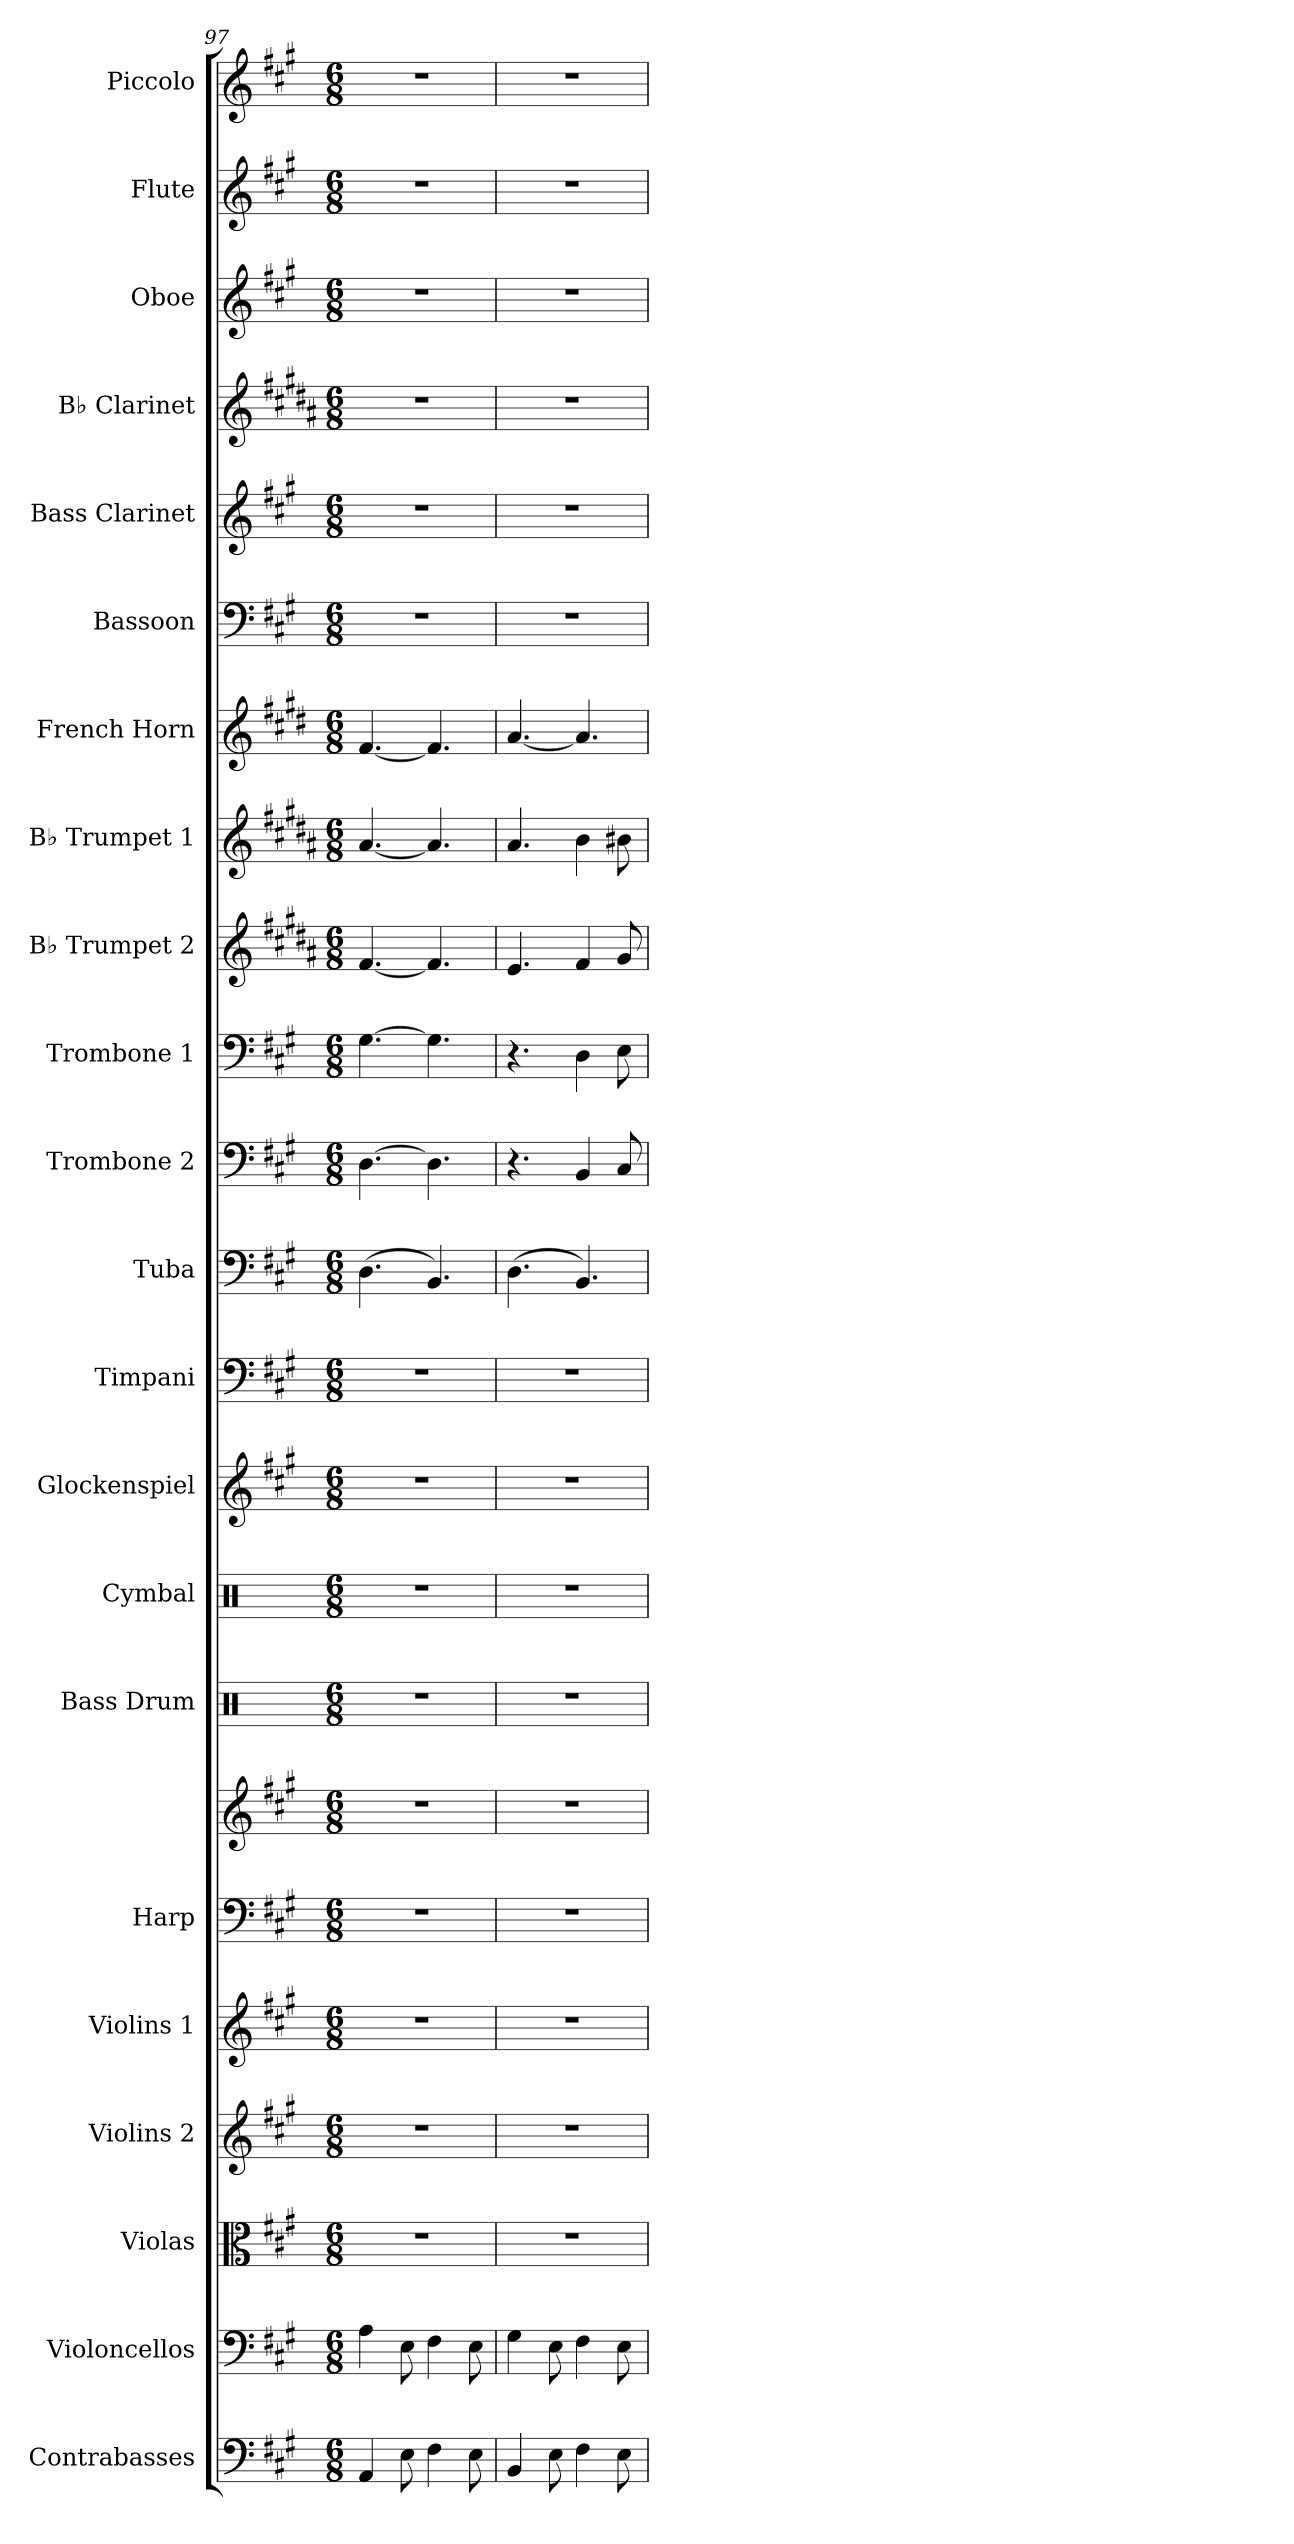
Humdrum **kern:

**kern	**kern	**kern	**kern	**kern	**kern	**kern	**kern	**kern	**kern	**kern	**kern	**kern	**kern	**kern	**kern	**kern	**kern	**kern	**kern	**kern	**kern	**kern
*part22	*part21	*part20	*part19	*part18	*part17	*part17	*part16	*part15	*part14	*part13	*part12	*part11	*part10	*part9	*part8	*part7	*part6	*part5	*part4	*part3	*part2	*part1
*staff23	*staff22	*staff21	*staff20	*staff19	*staff18	*staff17	*staff16	*staff15	*staff14	*staff13	*staff12	*staff11	*staff10	*staff9	*staff8	*staff7	*staff6	*staff5	*staff4	*staff3	*staff2	*staff1
*I"Contrabasses	*I"Violoncellos	*I"Violas	*I"Violins 2	*I"Violins 1	*I"Harp	*	*I"Bass Drum	*I"Cymbal	*I"Glockenspiel	*I"Timpani	*I"Tuba	*I"Trombone 2	*I"Trombone 1	*I"B♭ Trumpet 2	*I"B♭ Trumpet 1	*I"French Horn	*I"Bassoon	*I"Bass Clarinet	*I"B♭ Clarinet	*I"Oboe	*I"Flute	*I"Piccolo
*I'Cbs.	*I'Vcs.	*I'Vlas.	*I'Vlns. 2	*I'Vlns. 1	*I'Hrp.	*	*I'B. Dr.	*I'Cym.	*I'Glock.	*I'Timp.	*I'Tba.	*I'Tbn. 2	*I'Tbn. 1	*I'B♭ Tpt. 2	*I'B♭ Tpt. 1	*I'F Hn.	*I'Bsn.	*I'B. Cl.	*I'B♭ Cl.	*I'Ob.	*I'Fl.	*I'Picc.
*clefF4	*clefF4	*clefC3	*clefG2	*clefG2	*clefF4	*clefG2	*clefX	*clefX	*clefG2	*clefF4	*clefF4	*clefF4	*clefF4	*clefG2	*clefG2	*clefG2	*clefF4	*clefG2	*clefG2	*clefG2	*clefG2	*clefG2
*ITrd7c12	*	*	*	*	*	*	*	*	*ITrd-14c-24	*	*	*	*	*ITrd1c2	*ITrd1c2	*ITrd4c7	*	*ITrd8c14	*ITrd1c2	*	*	*ITrd-7c-12
*k[f#c#g#]	*k[f#c#g#]	*k[f#c#g#]	*k[f#c#g#]	*k[f#c#g#]	*k[f#c#g#]	*k[f#c#g#]	*k[]	*k[]	*k[f#c#g#]	*k[f#c#g#]	*k[f#c#g#]	*k[f#c#g#]	*k[f#c#g#]	*k[f#c#g#]	*k[f#c#g#]	*k[f#c#g#]	*k[f#c#g#]	*k[f#c#g#]	*k[f#c#g#]	*k[f#c#g#]	*k[f#c#g#]	*k[f#c#g#]
*M6/8	*M6/8	*M6/8	*M6/8	*M6/8	*M6/8	*M6/8	*M6/8	*M6/8	*M6/8	*M6/8	*M6/8	*M6/8	*M6/8	*M6/8	*M6/8	*M6/8	*M6/8	*M6/8	*M6/8	*M6/8	*M6/8	*M6/8
=97	=97	=97	=97	=97	=97	=97	=97	=97	=97	=97	=97	=97	=97	=97	=97	=97	=97	=97	=97	=97	=97	=97
4AAA/	4A\	2.r	2.r	2.r	2.r	2.r	2.r	2.r	2.r	2.r	(>4.D\	[4.D\	[4.G#\	[4.e/	[4.g#/	[4.B/	2.r	2.r	2.r	2.r	2.r	2.r
8EE\	8E\	.	.	.	.	.	.	.	.	.	.	.	.	.	.	.	.	.	.	.	.	.
4FF#\	4F#\	.	.	.	.	.	.	.	.	.	4.BB/)	4.D\]	4.G#\]	4.e/]	4.g#/]	4.B/]	.	.	.	.	.	.
8EE\	8E\	.	.	.	.	.	.	.	.	.	.	.	.	.	.	.	.	.	.	.	.	.
=98	=98	=98	=98	=98	=98	=98	=98	=98	=98	=98	=98	=98	=98	=98	=98	=98	=98	=98	=98	=98	=98	=98
4BBB/	4G#\	2.r	2.r	2.r	2.r	2.r	2.r	2.r	2.r	2.r	(>4.D\	4.r	4.r	4.d/	4.g#/	[4.d/	2.r	2.r	2.r	2.r	2.r	2.r
8EE\	8E\	.	.	.	.	.	.	.	.	.	.	.	.	.	.	.	.	.	.	.	.	.
4FF#\	4F#\	.	.	.	.	.	.	.	.	.	4.BB/)	4BB/	4D\	4e/	4a\	4.d/]	.	.	.	.	.	.
8EE\	8E\	.	.	.	.	.	.	.	.	.	.	8C#/	8E\	8f#/	8a#X\	.	.	.	.	.	.	.
=	=	=	=	=	=	=	=	=	=	=	=	=	=	=	=	=	=	=	=	=	=	=
*-	*-	*-	*-	*-	*-	*-	*-	*-	*-	*-	*-	*-	*-	*-	*-	*-	*-	*-	*-	*-	*-	*-
